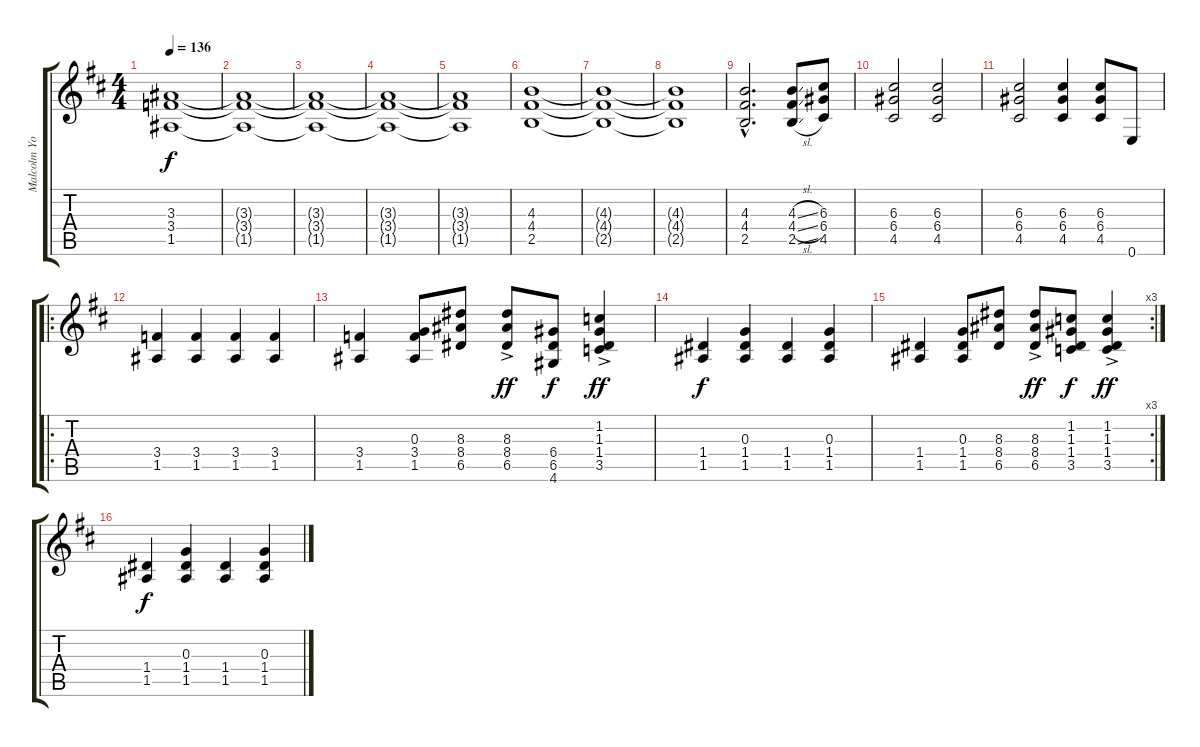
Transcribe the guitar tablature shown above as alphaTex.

\track ("Malcolm Young" "Malcolm Yo") {instrument distortionguitar}
\staff {score tabs}
\tuning (E4 B3 G3 D3 A2 E2) {hide}
\ts (4 4)
\tempo 136
\clef g2
\ks d
(3.3{t} 3.4{t} 1.5{t}).1{dy f} |
(3.3{t} 3.4{t} 1.5{t}).1 |
(3.3{t} 3.4{t} 1.5{t}).1 |
(3.3{t} 3.4{t} 1.5{t}).1 |
(3.3{t} 3.4{t} 1.5{t}).1 |
(4.3 4.4 2.5).1 |
(4.3{t} 4.4{t} 2.5{t}).1 |
(4.3{t} 4.4{t} 2.5{t}).1 |
(4.3{hac} 4.4{hac} 2.5{hac}).2{d} (4.3{sl} 4.4{sl} 2.5{sl}).8 (6.3 6.4 4.5).8 |
(6.3 6.4 4.5).2 (6.3 6.4 4.5).2 |
(6.3 6.4 4.5).2 (6.3 6.4 4.5).4 (6.3 6.4 4.5).8 0.6.8 |
\ro
(3.4 1.5).4 (3.4 1.5).4 (3.4 1.5).4 (3.4 1.5).4 |
(3.4 1.5).4 (0.3 3.4 1.5).8 (8.3 8.4 6.5).8 (8.3{ac} 8.4{ac} 6.5).8{dy ff} (6.4 6.5 4.6).8{dy f} (1.2{ac} 1.3{ac} 1.4{ac} 3.5{ac}).4{dy ff} |
(1.4 1.5).4{dy f} (0.3 1.4 1.5).4 (1.4 1.5).4 (0.3 1.4 1.5).4 |
\rc 3
(1.4 1.5).4 (0.3 1.4 1.5).8 (8.3 8.4 6.5).8 (8.3{ac} 8.4{ac} 6.5).8{dy ff} (1.2 1.3 1.4 3.5).8{dy f} (1.2{ac} 1.3{ac} 1.4{ac} 3.5{ac}).4{dy ff} |
(1.4 1.5).4{dy f} (0.3 1.4 1.5).4 (1.4 1.5).4 (0.3 1.4 1.5).4
